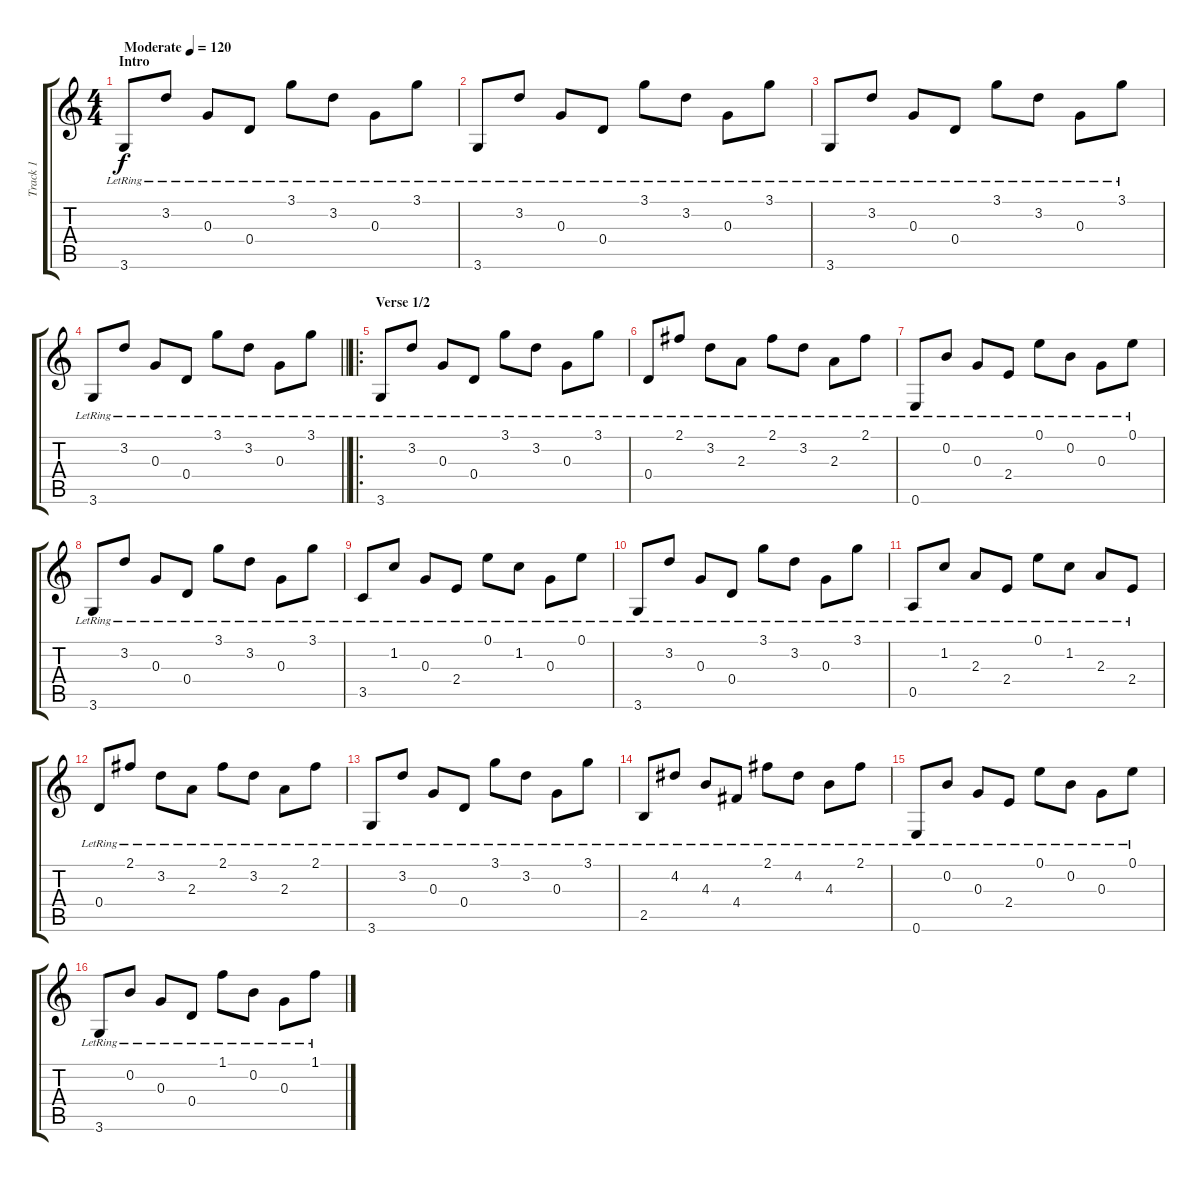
\track ("Track 1" "Track 1") {instrument acousticguitarsteel}
\staff {score tabs}
\tuning (E4 B3 G3 D3 A2 E2) {hide}
\ts (4 4)
\section ("" "Intro")
\tempo (120 "Moderate")
\clef g2
\ks c
3.6{lr}.8{dy f instrument acousticguitarsteel} 3.2{lr}.8 0.3{lr}.8 0.4{lr}.8 3.1{lr}.8 3.2{lr}.8 0.3{lr}.8 3.1{lr}.8 |
3.6{lr}.8 3.2{lr}.8 0.3{lr}.8 0.4{lr}.8 3.1{lr}.8 3.2{lr}.8 0.3{lr}.8 3.1{lr}.8 |
3.6{lr}.8 3.2{lr}.8 0.3{lr}.8 0.4{lr}.8 3.1{lr}.8 3.2{lr}.8 0.3{lr}.8 3.1{lr}.8 |
\barLineRight lightlight
3.6{lr}.8 3.2{lr}.8 0.3{lr}.8 0.4{lr}.8 3.1{lr}.8 3.2{lr}.8 0.3{lr}.8 3.1{lr}.8 |
\ro
\section ("" "Verse 1/2")
3.6{lr}.8 3.2{lr}.8 0.3{lr}.8 0.4{lr}.8 3.1{lr}.8 3.2{lr}.8 0.3{lr}.8 3.1{lr}.8 |
0.4{lr}.8 2.1{lr}.8 3.2{lr}.8 2.3{lr}.8 2.1{lr}.8 3.2{lr}.8 2.3{lr}.8 2.1{lr}.8 |
0.6{lr}.8 0.2{lr}.8 0.3{lr}.8 2.4{lr}.8 0.1{lr}.8 0.2{lr}.8 0.3{lr}.8 0.1{lr}.8 |
3.6{lr}.8 3.2{lr}.8 0.3{lr}.8 0.4{lr}.8 3.1{lr}.8 3.2{lr}.8 0.3{lr}.8 3.1{lr}.8 |
3.5{lr}.8 1.2{lr}.8 0.3{lr}.8 2.4{lr}.8 0.1{lr}.8 1.2{lr}.8 0.3{lr}.8 0.1{lr}.8 |
3.6{lr}.8 3.2{lr}.8 0.3{lr}.8 0.4{lr}.8 3.1{lr}.8 3.2{lr}.8 0.3{lr}.8 3.1{lr}.8 |
0.5{lr}.8 1.2{lr}.8 2.3{lr}.8 2.4{lr}.8 0.1{lr}.8 1.2{lr}.8 2.3{lr}.8 2.4{lr}.8 |
0.4{lr}.8 2.1{lr}.8 3.2{lr}.8 2.3{lr}.8 2.1{lr}.8 3.2{lr}.8 2.3{lr}.8 2.1{lr}.8 |
3.6{lr}.8 3.2{lr}.8 0.3{lr}.8 0.4{lr}.8 3.1{lr}.8 3.2{lr}.8 0.3{lr}.8 3.1{lr}.8 |
2.5{lr}.8 4.2{lr}.8 4.3{lr}.8 4.4{lr}.8 2.1{lr}.8 4.2{lr}.8 4.3{lr}.8 2.1{lr}.8 |
0.6{lr}.8 0.2{lr}.8 0.3{lr}.8 2.4{lr}.8 0.1{lr}.8 0.2{lr}.8 0.3{lr}.8 0.1{lr}.8 |
3.6{lr}.8 0.2{lr}.8 0.3{lr}.8 0.4{lr}.8 1.1{lr}.8 0.2{lr}.8 0.3{lr}.8 1.1{lr}.8
